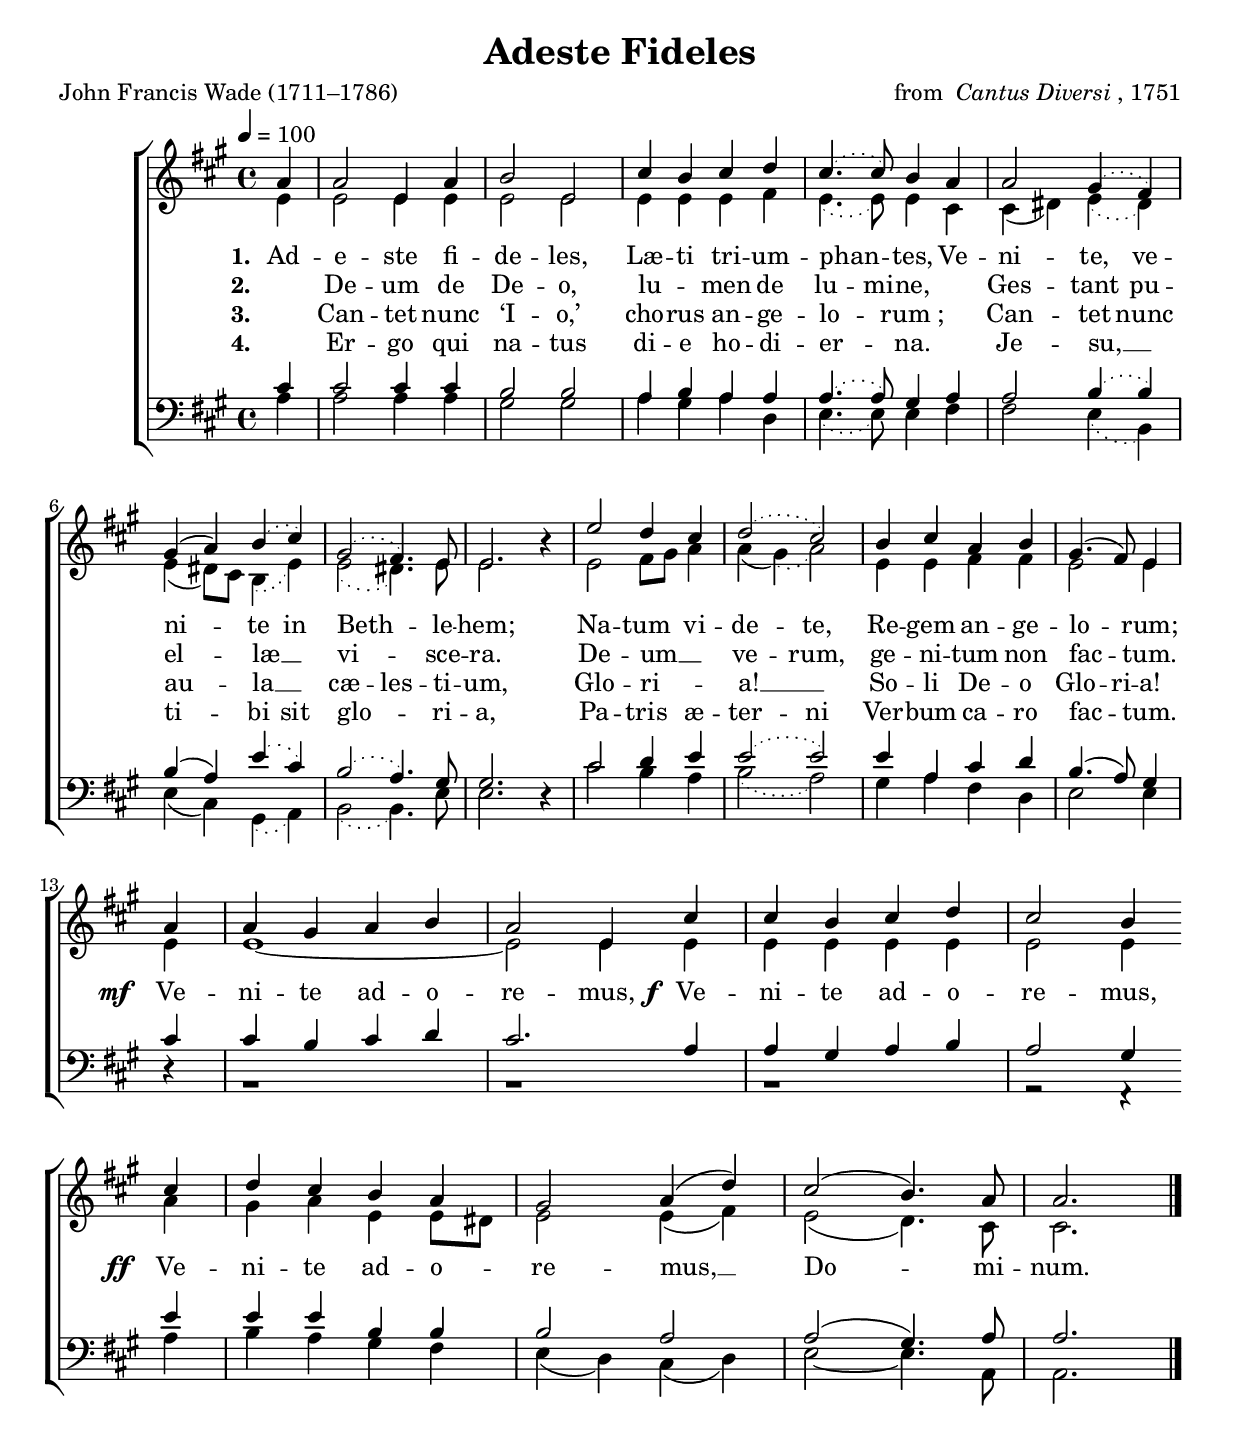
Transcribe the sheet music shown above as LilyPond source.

\version "2.14.2"
\include "util.ly"
\header {
  title = "Adeste Fideles"
  poet = "John Francis Wade (1711–1786)"
  composer = \markup{"from " \italic"Cantus Diversi" ", 1751"}
  %tagline = \markup { from \italic {Christmas Carols and Hymns for School and Choir}, 1910}
}

global = {
  \key a \major
  \time 4/4
  \autoBeamOff
  \tempo 4 = 100
  %\override DynamicLineSpanner #'staff-padding = #0.0
  %\override DynamicLineSpanner #'Y-extent = #'(-0.5 . 1.5)
}

sopMusic = \relative c'' {
  \partial 4 a4 |
  a2 e4 a |
  b2 e, |
  cis'4 b cis d |
  \slurDotted cis4.( cis8) b4 a |
  a2 gis4( fis) | \break
  
  \slurSolid
  gis( a) \slurDotted b( cis) |
  gis2( fis4.) e8 |
  e2. b'4\rest |
  e2 d4 cis |
  \slurDotted d2( cis) |
  b4 cis a b |
  \slurSolid \partial 4*3 gis4.( fis8) e4 | \break
  
  \partial 4 a4 |
  a gis a b |
  a2 e4 cis'4 |
  cis b cis d |
  cis2 b4 \bar""\break cis |
  
  d cis b a |
  gis2 a4( d) |
  cis2( b4.) a8) |
  \partial 4*3 a2. \bar "|."
}
sopWords = \lyricmode {
  
}

altoMusic = \relative c' {
  \partial 4 e4 |
  e2 e4 e |
  e2 e |
  e4 e e fis |
  \slurDotted e4.( e8) e4 cis |
  \slurSolid cis( dis) \slurDotted e( dis) |
  
  \slurSolid e( dis8[) cis] \slurDotted b4( e) |
  e2( dis4.) e8 |
  e2. s4 |
  e2 fis8[ gis] a4 |
  \slurSolid a( \slurDotted gis)( a2) |
  e4 e fis fis |
  \slurSolid \partial 4*3 e2 e4 |
  
  e4 |
  e1~ |
  e2 e4 e |
  e e e e |
  e2 e4 a |
  
  gis a e e8[ dis] |
  e2 e4( fis) |
  e2( d4.) cis8 |
  \partial 4*3 cis2. \bar "|."
}
altoWords = {
  \dropLyricsV
  \lyricmode {
    \set stanza = #"1. "
  \set ignoreMelismata = ##t
    Ad -- e -- ste fi -- de -- les, Læ -- ti tri -- um -- phan -- _ tes,
    Ve -- ni -- te, ve -- ni -- _ te in Beth -- _ le -- hem; Na -- tum vi -- de -- te,
    Re -- gem an -- ge -- lo -- _ rum;
  \unset ignoreMelismata
  }
  \set stanza = \markup\dynamic"mf  "
  \lyricmode {
    Ve -- ni -- te ad -- o -- re -- mus,
  }
  \set stanza = \markup\dynamic" f "
  \lyricmode {
    Ve -- ni -- te ad -- o -- re -- mus,
  }
  \set stanza = \markup\dynamic"ff  "
  \lyricmode {
    \raiseLyrics
    Ve -- ni -- te ad -- o -- re -- mus, __ Do -- mi -- num.
  }
}
altoWordsII = \lyricmode {
  \dropLyricsV
  \set stanza = #"2. "
  \set ignoreMelismata = ##t
  _ De -- um de De -- o, lu -- _ men de lu -- mi -- ne, ""
  Ges -- tant pu -- el -- _ læ __ _ vi -- _ sce -- ra.
  De -- um __ _ ve -- rum, ge -- ni -- tum non fac -- _ tum.
}
altoWordsIII = \lyricmode {
  \dropLyricsV
  \set stanza = #"3. "
  \set ignoreMelismata = ##t
  _ Can -- tet nunc ‘I -- o,’ cho -- rus an -- ge -- lo -- _ rum_; ""
  Can -- tet nunc au -- _ la __ _ cæ -- les -- ti -- um,
  Glo -- ri -- _ a! __ _ So -- li De -- o Glo -- ri -- a!
}
altoWordsIV = \lyricmode {
  \dropLyricsV
  \set stanza = #"4. "
  \set ignoreMelismata = ##t
  _ Er -- go qui na -- tus di -- e ho -- di -- er -- _ na. ""
  Je -- su, __ _ ti -- _ bi sit glo -- _ ri -- a,
  Pa -- tris æ -- ter -- ni Ver -- bum ca -- ro fac -- _ tum.
}

tenorMusic = \relative c' {
  \partial 4 cis4 |
  cis2 cis4 cis |
  b2 b |
  a4 b a a |
  \slurDotted a4.( a8) gis4 a |
  a2 b4( b) |
  
  \slurSolid b( a) \slurDotted e'( cis) |
  b2( a4.) gis8 |
  gis2. d4\rest |
  cis'2 d4 e |
  \slurDotted e2( e2) |
  e4 a, cis d |
  \slurSolid \partial 4*3 b4.( a8) gis4 |
  
  \partial 4 cis4 |
  cis b cis d |
  cis2. a4 |
  a gis a b |
  a2 gis4 e' |
  
  e e b b |
  b2 a |
  a( gis4.) a8 |
  \partial 4*3 a2. \bar "|."
}
tenorWords = \lyricmode {

}

bassMusic = \relative c' {
  \partial 4 a4 |
  a2 a4 a |
  gis2 gis |
  a4 gis a d, |
  \slurDotted e4.( e8) e4 fis |
  fis2 e4( b) |
  
  \slurSolid e( cis) \slurDotted gis( a) |
  b2( b4.) e8 |
  e2. s4 |
  cis'2 b4 a |
  b2( a2) |
  gis4 a fis d |
  \partial 4*3 e2 e4 |
  
  \slurSolid \partial 4 d\rest |
  g,1\rest |
  g1\rest |
  g1\rest |
  g2\rest f4\rest a'4 |
  
  b a gis fis |
  e( d) cis( d) |
  e2~e4. a,8 |
  \partial 4*3 a2. \bar "|."
}
bassWords = \lyricmode {

}

\score {
  <<
   \new ChoirStaff <<
%    \new Lyrics = sopranos \with { \override VerticalAxisGroup #'nonstaff-relatedstaff-spacing = #'((basic-distance . 1)) }
    \new Staff = women <<
      \new Voice = "sopranos" { \voiceOne << \global \sopMusic >> }
      \new Voice = "altos" { \voiceTwo << \global \altoMusic >> }
    >>
    \new Lyrics \with { alignAboveContext = #"women" \override VerticalAxisGroup #'nonstaff-relatedstaff-spacing = #'((basic-distance . 1))} \lyricsto "sopranos" \sopWords
    \new Lyrics = "altosIV"  \with { alignBelowContext = #"women" } \lyricsto "sopranos" \altoWordsIV
    \new Lyrics = "altosIII"  \with { alignBelowContext = #"women" } \lyricsto "sopranos" \altoWordsIII
    \new Lyrics = "altosII"  \with { alignBelowContext = #"women" } \lyricsto "sopranos" \altoWordsII
    \new Lyrics = "altos"  \with { alignBelowContext = #"women" } \lyricsto "sopranos" \altoWords
   \new Staff = men <<
      \clef bass
      \new Voice = "tenors" { \voiceOne << \global \tenorMusic >> }
      \new Voice = "basses" { \voiceTwo << \global \bassMusic >> }
    >>
    \new Lyrics \with { alignAboveContext = #"men" \override VerticalAxisGroup #'nonstaff-relatedstaff-spacing = #'((basic-distance . 1)) } \lyricsto "tenors" \tenorWords
    \new Lyrics \with { alignBelowContext = #"men" \override VerticalAxisGroup #'nonstaff-relatedstaff-spacing = #'((basic-distance . 1)) } \lyricsto "basses" \bassWords
  >>
%    \new PianoStaff << \new Staff { \new Voice { \pianoRH } } \new Staff { \clef "bass" \pianoLH } >>
  >>
  \layout { }
  \midi {
    \tempo 4 = 100
    \set Staff.midiInstrument = "flute"
  
    \context {
      \Voice
      \remove "Dynamic_performer"
    }
  }
}
